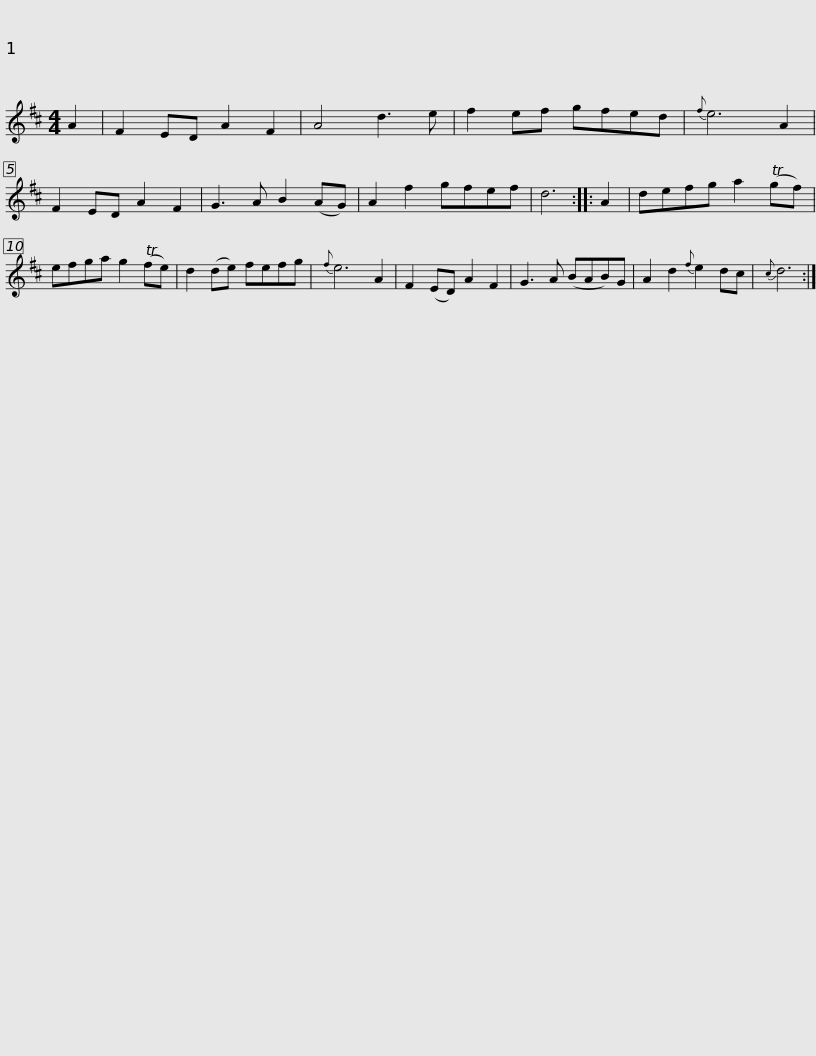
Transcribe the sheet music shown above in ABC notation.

X:1
L:1/8
M:4/4
I:linebreak $
K:D
V:1 treble
V:1
 A2 | F2 ED A2 F2 | A4 d3 e | f2 ef gfed |{f} e6 A2 | %5
 F2 ED A2 F2 | G3 A B2 (AG) | A2 f2 gfef | d6 ::$ A2 | %10
 defg a2 (Tgf) | efga g2 (Tfe) | d2 (de) fefg |{f} e6 A2 | F2 (ED) A2 F2 | %15
 G3 A (BAB)G |$ A2 d2{f} e2 dc |{c} d6 :| %18
